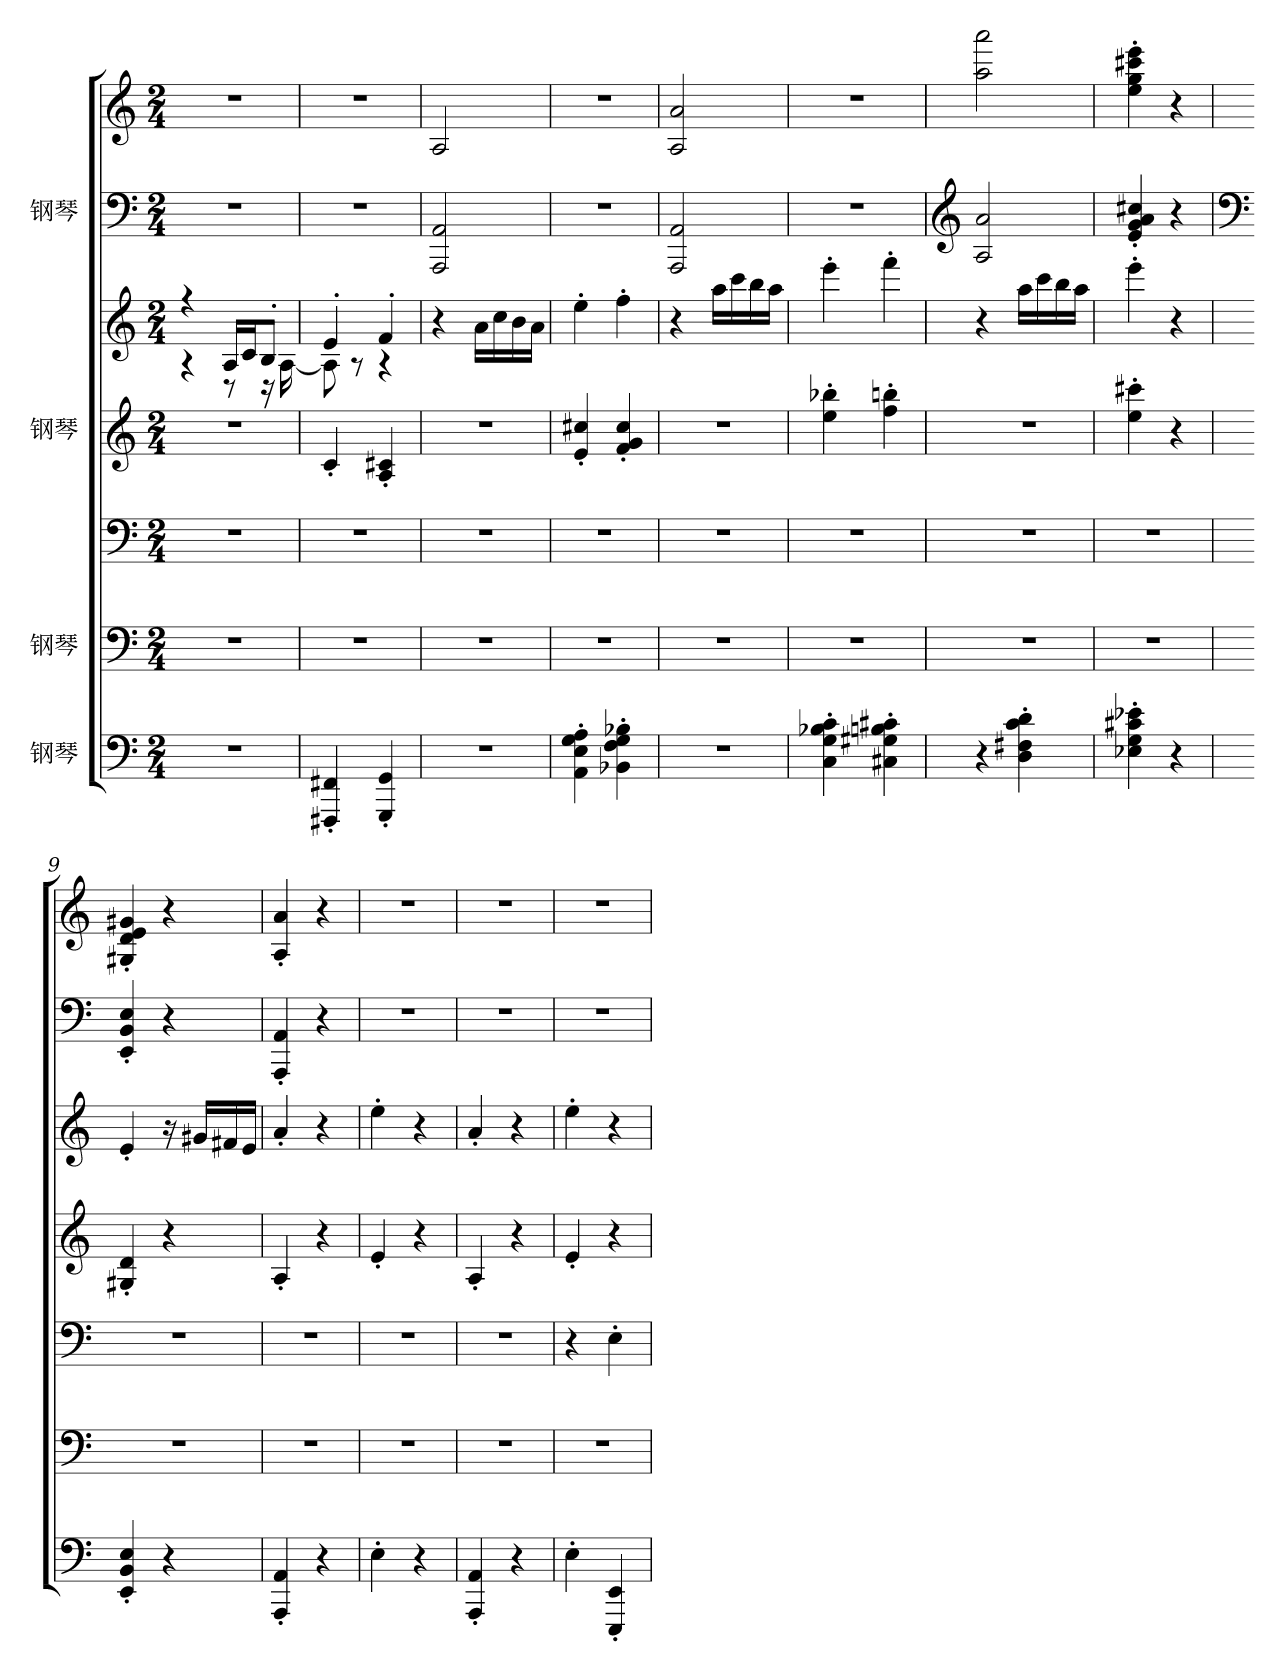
**kern	**kern	**kern	**kern	**kern	**kern	**kern
*part4	*part3	*part3	*part2	*part2	*part1	*part1
*staff7	*staff6	*staff5	*staff4	*staff3	*staff2	*staff1
*I"钢琴	*I"钢琴	*	*I"钢琴	*	*I"钢琴	*
*clefF4	*clefF4	*clefF4	*clefG2	*clefG2	*clefF4	*clefG2
*k[]	*k[]	*k[]	*k[]	*k[]	*k[]	*k[]
*M2/4	*M2/4	*M2/4	*M2/4	*M2/4	*M2/4	*M2/4
*MM133	*MM133	*MM133	*MM133	*MM133	*MM133	*MM133
=1	=1	=1	=1	=1	=1	=1
*	*	*	*	*^	*	*
2r	2r	2r	2r	4r	4r	2r	2r
.	.	.	.	16A/LL	8r	.	.
.	.	.	.	16c/J	.	.	.
.	.	.	.	8B'/J	16r	.	.
.	.	.	.	.	[16A\	.	.
=2	=2	=2	=2	=2	=2	=2	=2
4FFF#X/' 4FF#X/'	2r	2r	4c'/	4e'/	8A\]	2r	2r
.	.	.	.	.	8r	.	.
4GGG/' 4GG/'	.	.	4A/' 4c#X/'	4f'/	4r	.	.
*	*	*	*	*v	*v	*	*
=3	=3	=3	=3	=3	=3	=3
2r	2r	2r	2r	4r	2AAA/ 2AA/	2A/
.	.	.	.	16a\LL	.	.
.	.	.	.	16cc\	.	.
.	.	.	.	16b\	.	.
.	.	.	.	16a\JJ	.	.
=4	=4	=4	=4	=4	=4	=4
4AA\' 4E\' 4G\' 4A\'	2r	2r	4e/' 4cc#X/'	4ee'\	2r	2r
4BB-X\' 4F\' 4G\' 4B-X\'	.	.	4f/' 4g/' 4cc#/'	4ff'\	.	.
=5	=5	=5	=5	=5	=5	=5
2r	2r	2r	2r	4r	2AAA/ 2AA/	2A/ 2a/
.	.	.	.	16aa\LL	.	.
.	.	.	.	16ccc\	.	.
.	.	.	.	16bb\	.	.
.	.	.	.	16aa\JJ	.	.
=6	=6	=6	=6	=6	=6	=6
4C\' 4G\' 4B-X\' 4c\'	2r	2r	4ee\' 4bb-X\'	4eee'\	2r	2r
4C#X\' 4G#X\' 4Bn\' 4c#X\'	.	.	4ff\' 4bbn\'	4fff'\	.	.
!!LO:PB:g=z
=7	=7	=7	=7	=7	=7	=7
*	*	*	*	*	*clefG2	*
4r	2r	2r	2r	4r	2A/ 2a/	2aa\ 2aaa\
4D\' 4F#X\' 4c\' 4d\'	.	.	.	16aa\LL	.	.
.	.	.	.	16ccc\	.	.
.	.	.	.	16bb\	.	.
.	.	.	.	16aa\JJ	.	.
=8	=8	=8	=8	=8	=8	=8
4E-X\' 4G\' 4c#X\' 4e-X\'	2r	2r	4ee\' 4ccc#X\'	4eee'\	4e/' 4g/' 4a/' 4cc#X/'	4ee\' 4gg\' 4ccc#X\' 4eee\'
4r	.	.	4r	4r	4r	4r
=9	=9	=9	=9	=9	=9	=9
*	*	*	*	*	*clefF4	*
4EE/' 4BB/' 4E/'	2r	2r	4G#X/' 4d/'	4e'/	4EE/' 4BB/' 4E/'	4G#X/' 4d/' 4e/' 4g#X/'
4r	.	.	4r	16r	4r	4r
.	.	.	.	16g#X/LL	.	.
.	.	.	.	16f#X/	.	.
.	.	.	.	16e/JJ	.	.
=10	=10	=10	=10	=10	=10	=10
4AAA/' 4AA/'	2r	2r	4A'/	4a'/	4AAA/' 4AA/'	4A/' 4a/'
4r	.	.	4r	4r	4r	4r
=11	=11	=11	=11	=11	=11	=11
4E'\	2r	2r	4e'/	4ee'\	2r	2r
4r	.	.	4r	4r	.	.
=12	=12	=12	=12	=12	=12	=12
4AAA/' 4AA/'	2r	2r	4A'/	4a'/	2r	2r
4r	.	.	4r	4r	.	.
=13	=13	=13	=13	=13	=13	=13
4E'\	2r	4r	4e'/	4ee'\	2r	2r
4EEE/' 4EE/'	.	4E'\	4r	4r	.	.
=	=	=	=	=	=	=
*-	*-	*-	*-	*-	*-	*-
